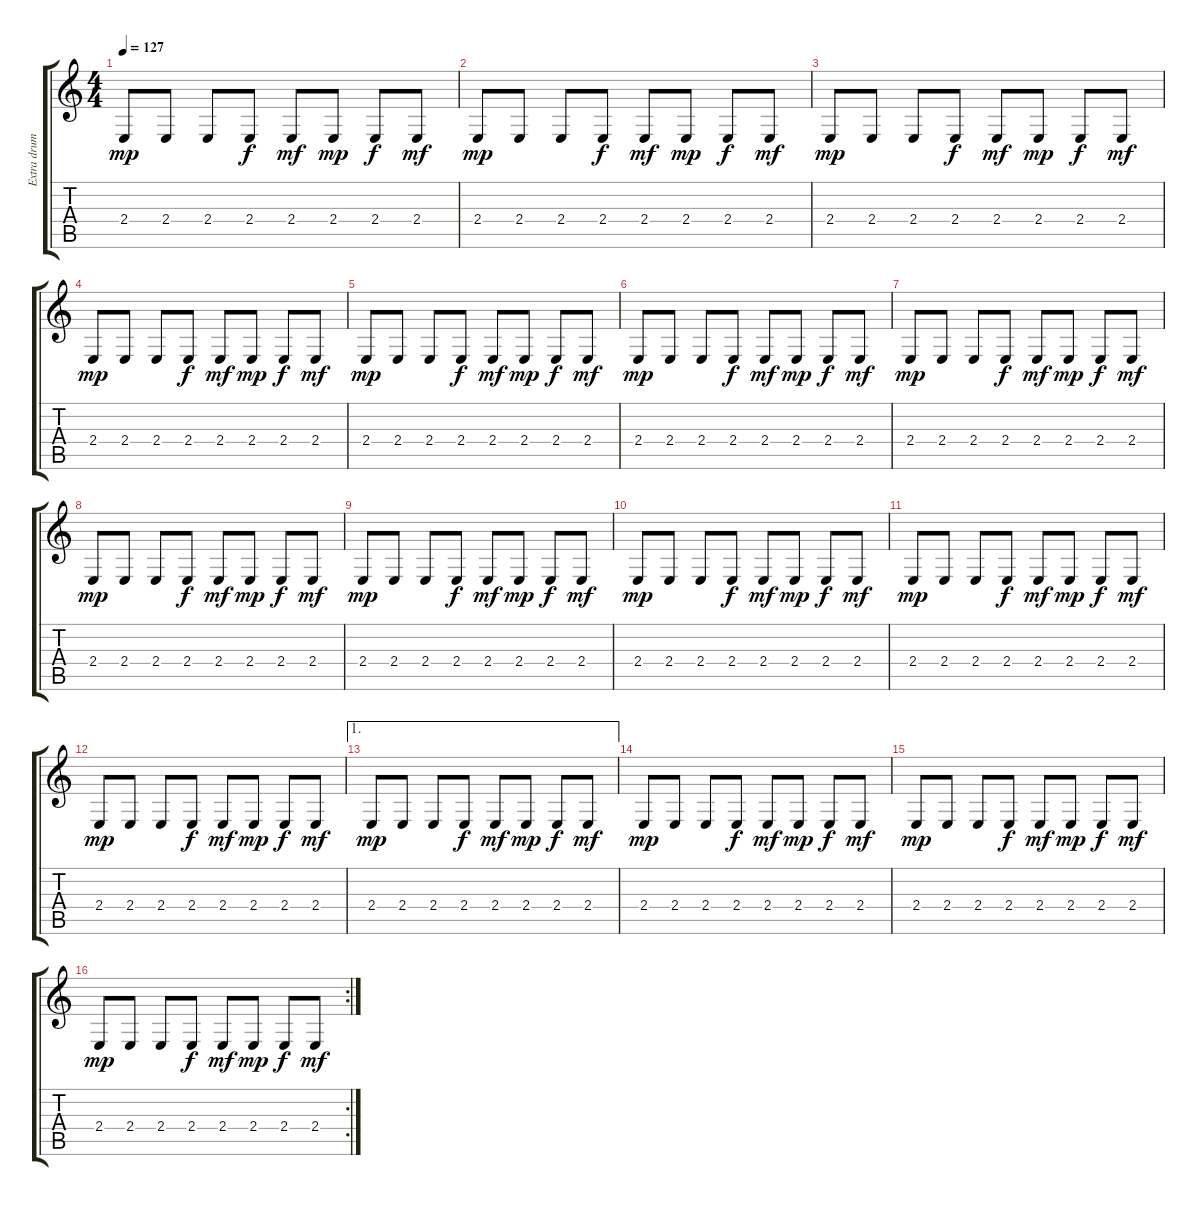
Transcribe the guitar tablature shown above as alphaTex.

\track ("Extra drum 2" "Extra drum") {instrument melodictom}
\staff {score tabs}
\tuning (E4 B3 G3 D3 A2 E2) {hide}
\ts (4 4)
\tempo 127
\clef g2
\ks c
2.4.8{dy mp} 2.4.8 2.4.8 2.4.8{dy f} 2.4.8{dy mf} 2.4.8{dy mp} 2.4.8{dy f} 2.4.8{dy mf} |
2.4.8{dy mp} 2.4.8 2.4.8 2.4.8{dy f} 2.4.8{dy mf} 2.4.8{dy mp} 2.4.8{dy f} 2.4.8{dy mf} |
2.4.8{dy mp} 2.4.8 2.4.8 2.4.8{dy f} 2.4.8{dy mf} 2.4.8{dy mp} 2.4.8{dy f} 2.4.8{dy mf} |
2.4.8{dy mp} 2.4.8 2.4.8 2.4.8{dy f} 2.4.8{dy mf} 2.4.8{dy mp} 2.4.8{dy f} 2.4.8{dy mf} |
2.4.8{dy mp} 2.4.8 2.4.8 2.4.8{dy f} 2.4.8{dy mf} 2.4.8{dy mp} 2.4.8{dy f} 2.4.8{dy mf} |
2.4.8{dy mp} 2.4.8 2.4.8 2.4.8{dy f} 2.4.8{dy mf} 2.4.8{dy mp} 2.4.8{dy f} 2.4.8{dy mf} |
2.4.8{dy mp} 2.4.8 2.4.8 2.4.8{dy f} 2.4.8{dy mf} 2.4.8{dy mp} 2.4.8{dy f} 2.4.8{dy mf} |
2.4.8{dy mp} 2.4.8 2.4.8 2.4.8{dy f} 2.4.8{dy mf} 2.4.8{dy mp} 2.4.8{dy f} 2.4.8{dy mf} |
2.4.8{dy mp} 2.4.8 2.4.8 2.4.8{dy f} 2.4.8{dy mf} 2.4.8{dy mp} 2.4.8{dy f} 2.4.8{dy mf} |
2.4.8{dy mp} 2.4.8 2.4.8 2.4.8{dy f} 2.4.8{dy mf} 2.4.8{dy mp} 2.4.8{dy f} 2.4.8{dy mf} |
2.4.8{dy mp} 2.4.8 2.4.8 2.4.8{dy f} 2.4.8{dy mf} 2.4.8{dy mp} 2.4.8{dy f} 2.4.8{dy mf} |
2.4.8{dy mp} 2.4.8 2.4.8 2.4.8{dy f} 2.4.8{dy mf} 2.4.8{dy mp} 2.4.8{dy f} 2.4.8{dy mf} |
\ae 1
2.4.8{dy mp} 2.4.8 2.4.8 2.4.8{dy f} 2.4.8{dy mf} 2.4.8{dy mp} 2.4.8{dy f} 2.4.8{dy mf} |
2.4.8{dy mp} 2.4.8 2.4.8 2.4.8{dy f} 2.4.8{dy mf} 2.4.8{dy mp} 2.4.8{dy f} 2.4.8{dy mf} |
2.4.8{dy mp} 2.4.8 2.4.8 2.4.8{dy f} 2.4.8{dy mf} 2.4.8{dy mp} 2.4.8{dy f} 2.4.8{dy mf} |
\rc 2
2.4.8{dy mp} 2.4.8 2.4.8 2.4.8{dy f} 2.4.8{dy mf} 2.4.8{dy mp} 2.4.8{dy f} 2.4.8{dy mf}
